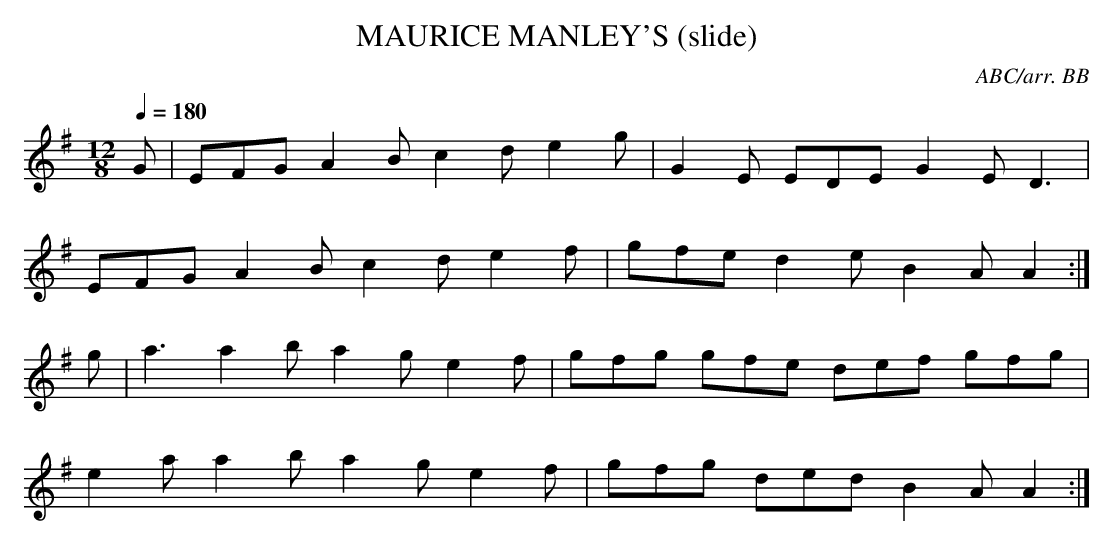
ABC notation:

X:1
T:MAURICE MANLEY'S (slide)
C:ABC/arr. BB
Q:1/4=180
L:1/8
M:12/8
K:G
G|EFG A2B c2d e2g|G2E EDE G2E D3 |
EFG A2B c2d e2f|gfe d2e B2A A2 :|
g|a3 a2b a2g e2f|gfg gfe def gfg|
e2a a2b a2g e2f|gfg ded B2A A2 :|
